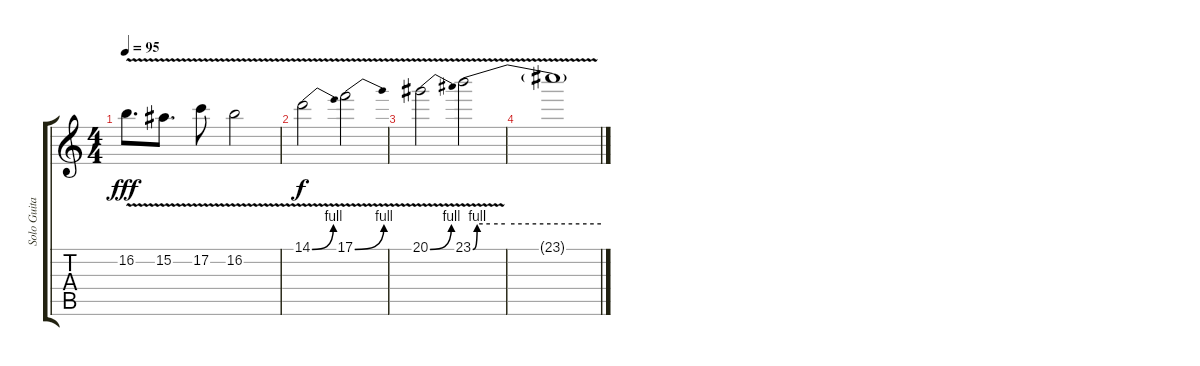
\track ("Solo Guitar 2" "Solo Guita") {instrument distortionguitar}
\staff {score tabs}
\tuning (C4 G3 Eb3 Bb2 F2 C2) {hide}
\ts (4 4)
\tempo 95
\clef g2
\ks c
16.2{v}.8{d dy fff} 15.2{v}.8{d} 17.2{v}.8 16.2{v}.2 |
14.1{be (bend 0 0 60 4) v}.2{dy f} 17.1{be (bend 0 0 60 4) v}.2 |
20.1{be (bend 0 0 60 4) v}.2 23.1{be (custom 0 0 2 4 8 4 15 4 60 4) v}.2 |
23.1{t}.1
